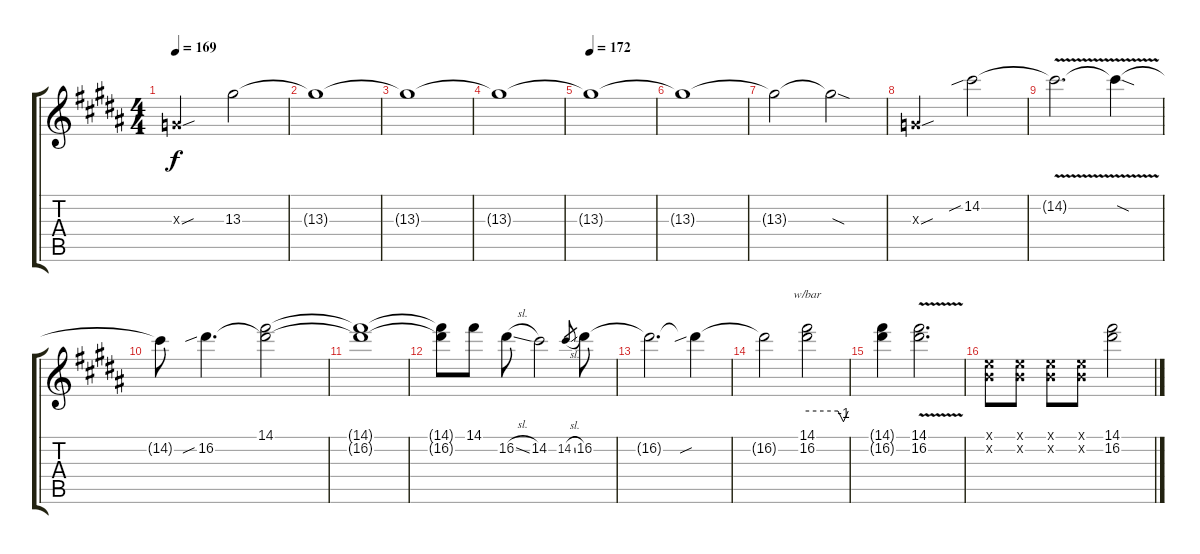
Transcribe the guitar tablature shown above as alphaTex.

\track "" {instrument electricguitarmuted}
\staff {score tabs}
\tuning (E4 B3 G3 D3 A2 E2) {hide}
\ts (4 4)
\tempo 169
\clef g2
\ks g#minor
0.3{sou x}.2{dy f} 13.3.2 |
13.3{t}.1 |
13.3{t}.1 |
13.3{t}.1 |
\tempo 172
13.3{t}.1 |
13.3{t}.1 |
13.3{t}.2 13.3{sod t}.2 |
0.3{sou x}.2 14.2{sib}.2 |
14.2{v t}.2{d} 14.2{sod t}.4 |
14.2{t}.8 16.2{sib}.4{d} (14.1 16.2{t}).2 |
(14.1{t} 16.2{t}).1 |
(14.1{t} 16.2{t}).8 14.1.8 16.2{sl}.8 14.2.2 14.2{sl}.8{gr} 16.2.8 |
16.2{t}.2{d} 16.2{sib t}.4 |
16.2{t}.2 (14.1 16.2).2{tbe (custom default 0 0 45 0 53 -4 60 0)} |
(14.1{t} 16.2{t}).4 (14.1{v} 16.2{v}).2{d} |
(0.1{x} 0.2{x}).8 (0.1{x} 0.2{x}).8 (0.1{x} 0.2{x}).8 (0.1{x} 0.2{x}).8 (14.1 16.2).2
